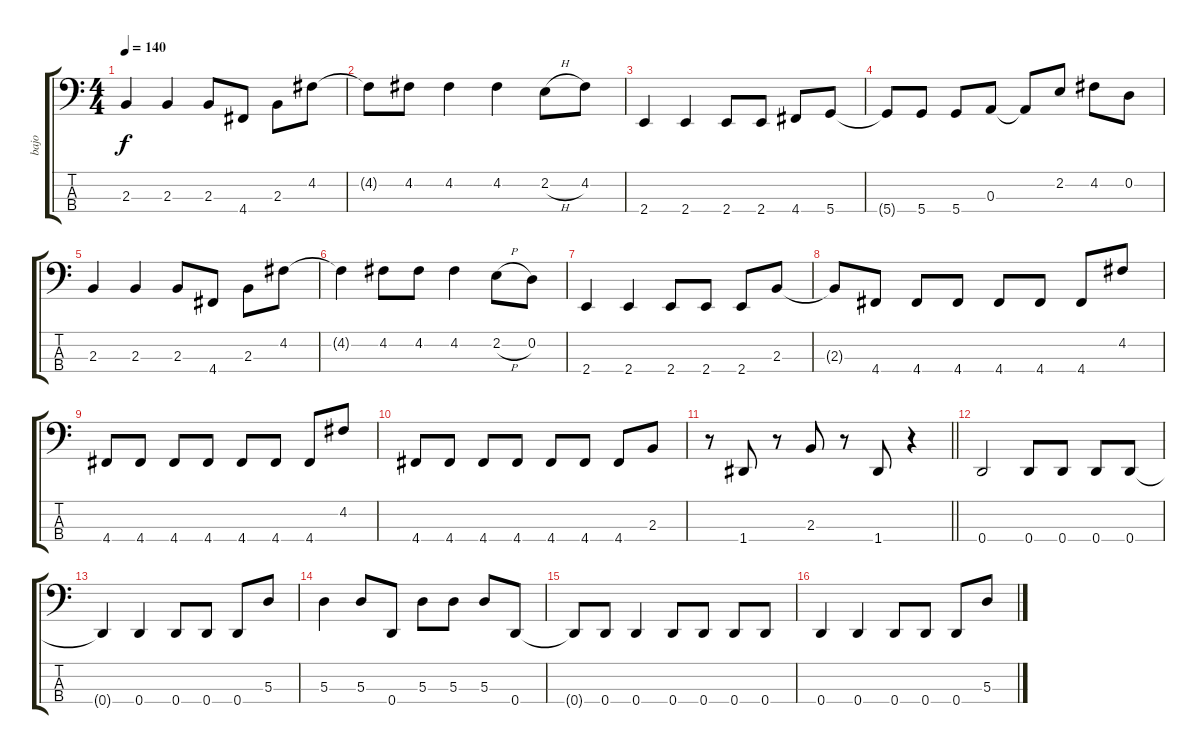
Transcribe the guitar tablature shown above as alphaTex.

\track ("bajo" "bajo") {instrument electricbassfinger}
\staff {score tabs}
\tuning (G2 D2 A1 D1) {hide}
\ts (4 4)
\tempo 140
\clef f4
\ks c
2.3.4{dy f} 2.3.4 2.3.8 4.4.8 2.3.8 4.2.8 |
4.2{t}.8 4.2.8 4.2.4 4.2.4 2.2{h}.8 4.2.8 |
2.4.4 2.4.4 2.4.8 2.4.8 4.4.8 5.4.8 |
5.4{t}.8 5.4.8 5.4.8 0.3.8 0.3{t}.8 2.2.8 4.2.8 0.2.8 |
2.3.4 2.3.4 2.3.8 4.4.8 2.3.8 4.2.8 |
4.2{t}.4 4.2.8 4.2.8 4.2.4 2.2{h}.8 0.2.8 |
2.4.4 2.4.4 2.4.8 2.4.8 2.4.8 2.3.8 |
2.3{t}.8 4.4.8 4.4.8 4.4.8 4.4.8 4.4.8 4.4.8 4.2.8 |
4.4.8 4.4.8 4.4.8 4.4.8 4.4.8 4.4.8 4.4.8 4.2.8 |
4.4.8 4.4.8 4.4.8 4.4.8 4.4.8 4.4.8 4.4.8 2.3.8 |
\barLineRight lightlight
r.8 1.4.8 r.8 2.3.8 r.8 1.4.8 r.4 |
0.4.2 0.4.8 0.4.8 0.4.8 0.4.8 |
0.4{t}.4 0.4.4 0.4.8 0.4.8 0.4.8 5.3.8 |
5.3.4 5.3.8 0.4.8 5.3.8 5.3.8 5.3.8 0.4.8 |
0.4{t}.8 0.4.8 0.4.4 0.4.8 0.4.8 0.4.8 0.4.8 |
0.4.4 0.4.4 0.4.8 0.4.8 0.4.8 5.3.8
